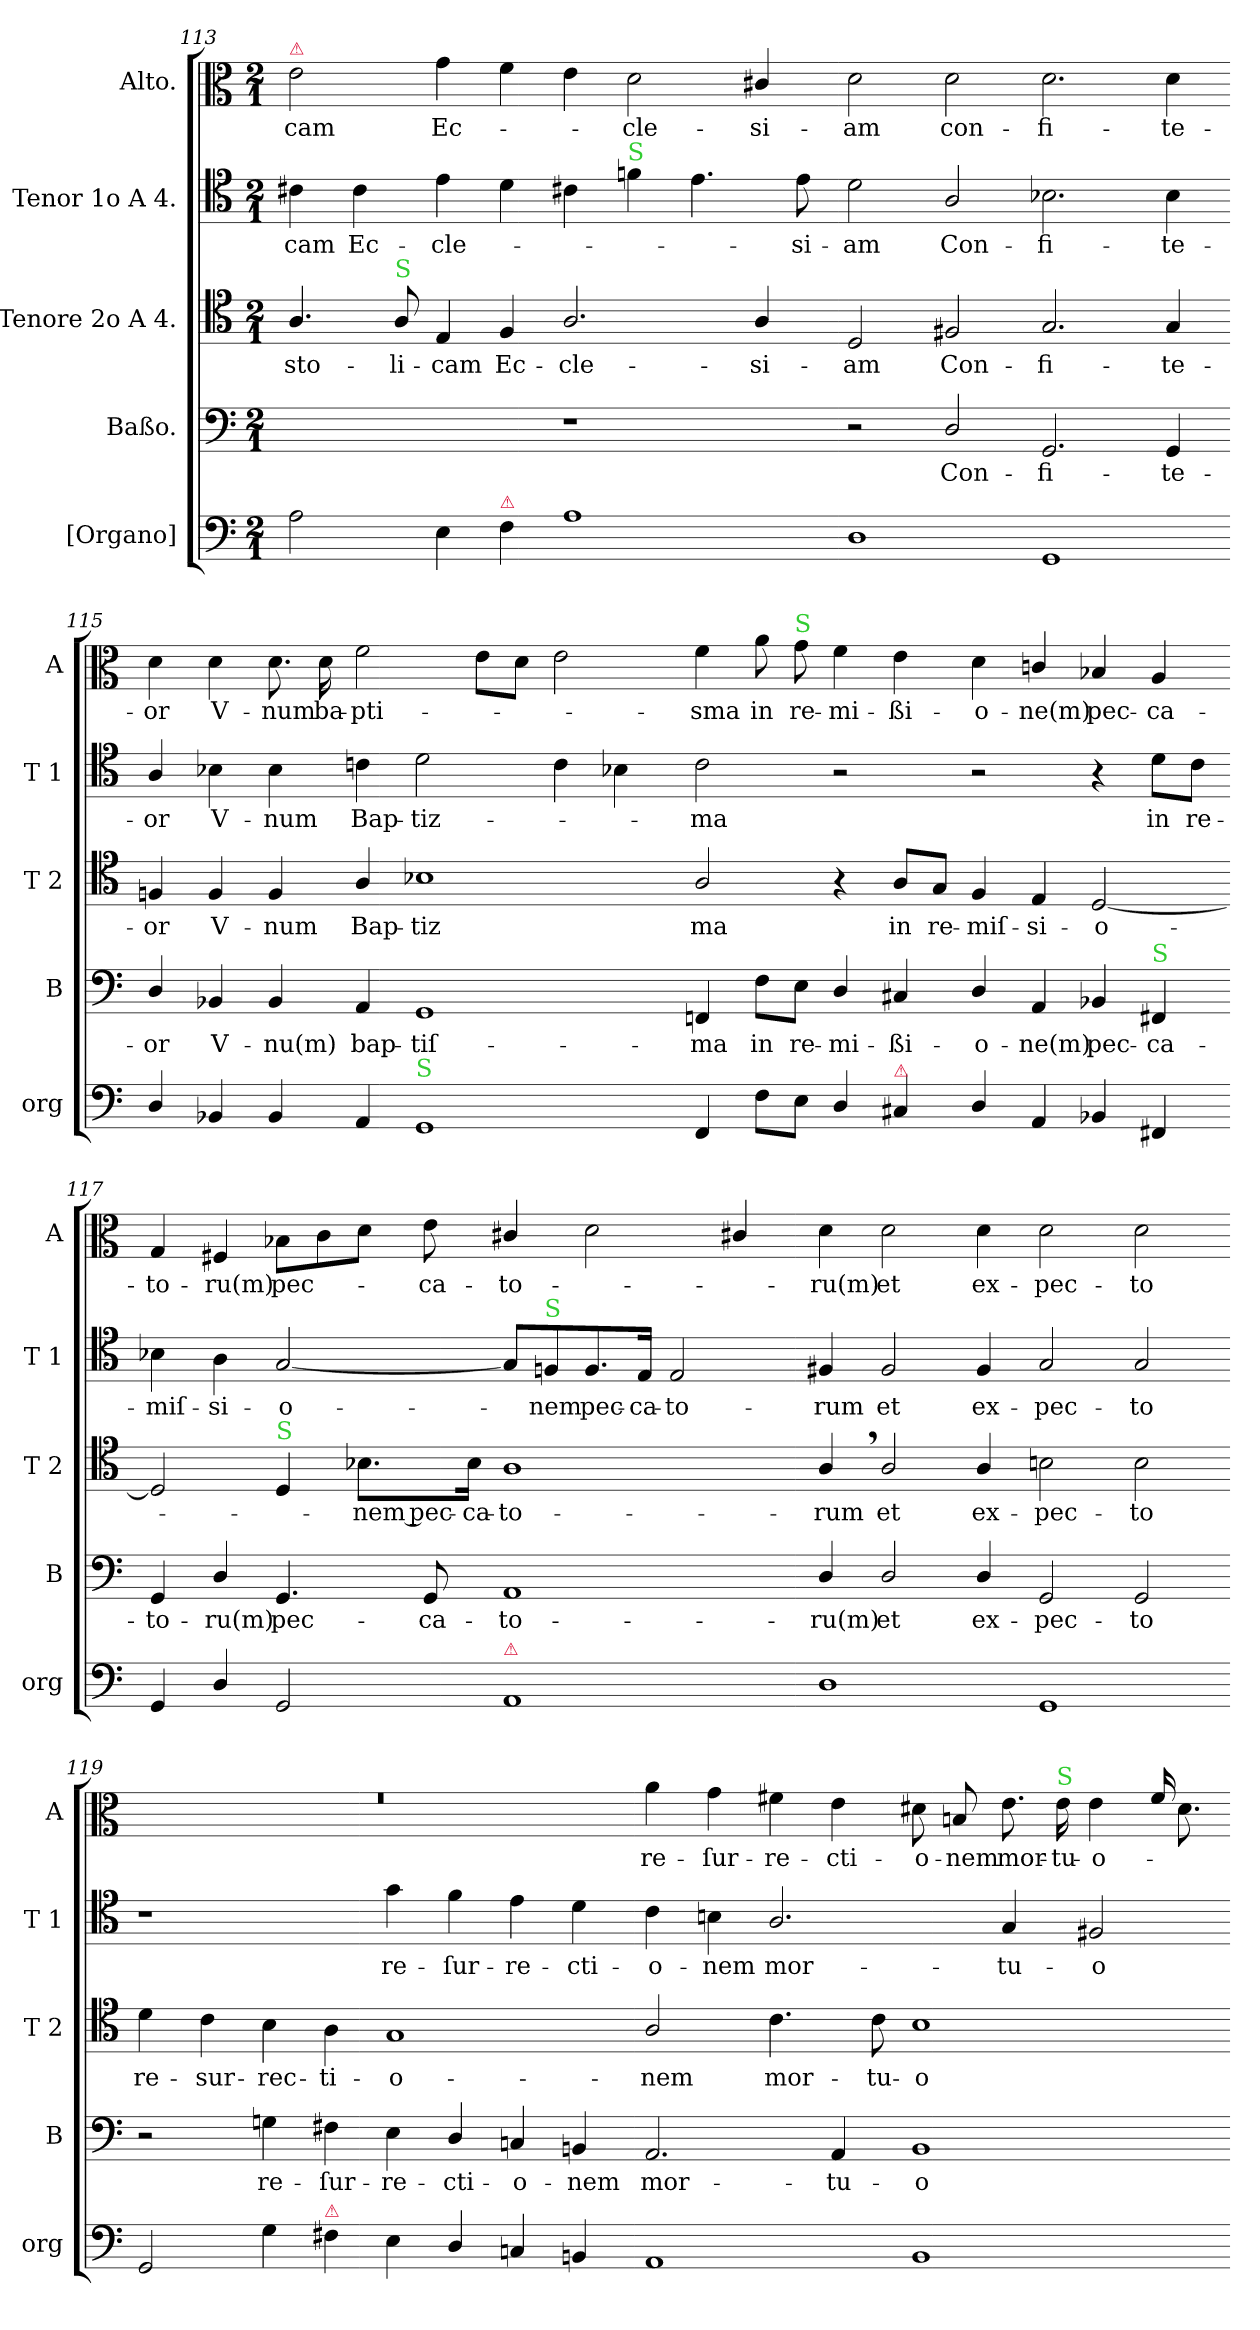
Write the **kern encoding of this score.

**kern	**kern	**text	**kern	**text	**kern	**text	**kern	**text
*part5	*part4	*part4	*part3	*part3	*part2	*part2	*part1	*part1
*staff5	*staff4	*staff4	*staff3	*staff3	*staff2	*staff2	*staff1	*staff1
*I"[Organo]	*I"Baßo.	*	*I"Tenore 2o A 4.	*	*I"Tenor 1o A 4.	*	*I"Alto.	*
*I'org	*I'B	*	*I'T 2	*	*I'T 1	*	*I'A	*
*clefF4	*clefF4	*	*clefC4	*	*clefC4	*	*clefC3	*
*k[]	*k[]	*	*k[]	*	*k[]	*	*k[]	*
*M2/1	*M2/1	*	*M2/1	*	*M2/1	*	*M2/1	*
=113	=113	=113	=113	=113	=113	=113	=113	=113
!	!	!	!	!	!	!	!LO:TX:a:color=crimson:t=⚠	!
2A\	1ryy	.	4.A/	-sto-	4c#X\	-cam	2e\	-cam
.	.	.	.	.	4c#\	Ec-	.	.
!	!	!	!LO:TX:a:color=limegreen:t=S	!	!	!	!	!
.	.	.	8A/	-li-	.	.	.	.
4E\	.	.	4E/	-cam	4e\	-cle-	4g\	Ec-
!LO:TX:a:color=crimson:t=⚠	!	!	!	!	!	!	!	!
4F\	.	.	4F/	Ec-	4d\	.	4f\	.
1A	1r	.	2.A/	-cle-	4c#X\	.	4e\	.
!	!	!	!	!	!LO:TX:a:color=limegreen:t=S	!	!	!
.	.	.	.	.	4fn\	.	2d\	-cle-
.	.	.	.	.	4.e\	.	.	.
.	.	.	4A/	-si-	.	.	4c#X/	-si-
.	.	.	.	.	8e\	-si-	.	.
=114-	=114-	=114-	=114-	=114-	=114-	=114-	=114-	=114-
1D	2r	.	2D/	-am	2d\	-am	2d\	-am
.	2D/	Con-	2F#X/	Con-	2A/	Con-	2d\	con-
1GG	2.GG/	-fi-	2.G/	-fi-	2.B-X\	-fi-	2.d\	-fi-
.	4GG/	-te-	4G/	-te-	4B-\	-te-	4d\	-te-
=115-	=115-	=115-	=115-	=115-	=115-	=115-	=115-	=115-
4D/	4D/	-or	4Fn/	-or	4A/	-or	4d\	-or
4BB-X/	4BB-X/	V-	4F/	V-	4B-X\	V-	4d\	V-
4BB-/	4BB-/	-nu(m)	4F/	-num	4B-\	-num	8.d\	-num
.	.	.	.	.	.	.	16d\	ba-
4AA/	4AA/	bap-	4A/	Bap-	4cn\	Bap-	2f\	-pti-
!LO:TX:a:color=limegreen:t=S	!	!	!	!	!	!	!	!
1GG	1GG	-tiſ-	1B-X	-tiz	2d\	-tiz-	.	.
.	.	.	.	.	.	.	8e\L	.
.	.	.	.	.	.	.	8d\J	.
.	.	.	.	.	4c\	.	2e\	.
.	.	.	.	.	4B-X\	.	.	.
=116-	=116-	=116-	=116-	=116-	=116-	=116-	=116-	=116-
4FF/	4FFn/	-ma	2A/	ma	2c\	-ma	4f\	-sma
8F\L	8F\L	in	.	.	.	.	8a\	in
!	!	!	!	!	!	!	!LO:TX:a:color=limegreen:t=S	!
8E\J	8E\J	re-	.	.	.	.	8g\	re-
4D/	4D/	-mi-	4r	.	2r	.	4f\	-mi-
!LO:TX:a:color=crimson:t=⚠	!	!	!	!	!	!	!	!
4C#X/	4C#X/	-ßi-	8A/L	in	.	.	4e\	-ßi-
.	.	.	8G/J	re-	.	.	.	.
4D/	4D/	-o-	4F/	-miſ-	2r	.	4d\	-o-
4AA/	4AA/	-ne(m)	4E/	-si-	.	.	4cn/	-ne(m)
4BB-X/	4BB-X/	pec-	[2D/	-o-	4r	.	4B-X/	pec-
!	!LO:TX:a:color=limegreen:t=S	!	!	!	!	!	!	!
4FF#X/	4FF#X/	-ca-	.	.	8d\L	in	4A/	-ca-
.	.	.	.	.	8c\J	re-	.	.
=117-	=117-	=117-	=117-	=117-	=117-	=117-	=117-	=117-
4GG/	4GG/	-to-	2D/]	.	4B-X\	-miſ-	4G/	-to-
4D/	4D/	-ru(m)	.	.	4A\	-si-	4F#X/	-ru(m)
!	!	!	!LO:TX:a:color=limegreen:t=S	!	!	!	!	!
2GG/	4.GG/	pec-	4D/	.	[2G/	-o-	8B-X\L	pec-
.	.	.	.	.	.	.	8c\	.
.	.	.	8.B-X\L	nem pec-	.	.	8d\J	.
.	8GG/	-ca-	.	.	.	.	8e\	-ca-
.	.	.	16B-\Jk	-ca-	.	.	.	.
!LO:TX:a:color=crimson:t=⚠	!	!	!	!	!	!	!	!
1AA	1AA	-to-	1A	-to-	8G/L]	.	4c#X/	-to-
!	!	!	!	!	!LO:TX:a:color=limegreen:t=S	!	!	!
.	.	.	.	.	8Fn/	-nem	.	.
.	.	.	.	.	8.F/	pec-	2d\	.
.	.	.	.	.	16E/Jk	-ca-	.	.
.	.	.	.	.	2E/	-to-	.	.
.	.	.	.	.	.	.	4c#X/	.
=118-	=118-	=118-	=118-	=118-	=118-	=118-	=118-	=118-
1D	4D/	-ru(m)	4A,</	-rum	4F#X/	-rum	4d\	-ru(m)
.	2D/	et	2A/	et	2F#/	et	2d\	et
.	4D/	ex-	4A/	ex-	4F#/	ex-	4d\	ex-
1GG	2GG/	-pec-	2Bn\	-pec-	2G/	-pec-	2d\	-pec-
.	2GG/	-to	2B\	-to	2G/	-to	2d\	-to
=119-	=119-	=119-	=119-	=119-	=119-	=119-	=119-	=119-
2GG/	2r	.	4d\	re-	1r	.	0rg	.
.	.	.	4c\	-sur-	.	.	.	.
4G\	4Gn\	re-	4B\	-rec-	.	.	.	.
!LO:TX:a:color=crimson:t=⚠	!	!	!	!	!	!	!	!
4F#X\	4F#X\	-ſur-	4A\	-ti-	.	.	.	.
4E\	4E\	-re-	1G	-o-	4g\	re-	.	.
4D/	4D/	-cti-	.	.	4f\	-ſur-	.	.
4Cn/	4Cn/	-o-	.	.	4e\	-re-	.	.
4BBn/	4BBn/	-nem	.	.	4d\	-cti-	.	.
=120-	=120-	=120-	=120-	=120-	=120-	=120-	=120-	=120-
1AA	2.AA/	mor-	2A/	-nem	4c\	-o-	4a\	re-
.	.	.	.	.	4Bn\	-nem	4g\	-ſur-
.	.	.	4.c\	mor-	2.A/	mor-	4f#X\	-re-
.	4AA/	-tu-	.	.	.	.	4e\	-cti-
.	.	.	8c\	-tu-	.	.	.	.
1BB	1BB	-o-	1B	-o-	.	.	8d#X\	-o-
.	.	.	.	.	.	.	8Bn/	-nem
.	.	.	.	.	4G/	-tu-	8.e\	mor-
!	!	!	!	!	!	!	!LO:TX:a:color=limegreen:t=S	!
.	.	.	.	.	.	.	16e\	-tu-
.	.	.	.	.	2F#X/	-o-	4e\	-o-
.	.	.	.	.	.	.	16f#/	.
.	.	.	.	.	.	.	8.d#\	.
=-	=-	=-	=-	=-	=-	=-	=-	=-
*-	*-	*-	*-	*-	*-	*-	*-	*-
